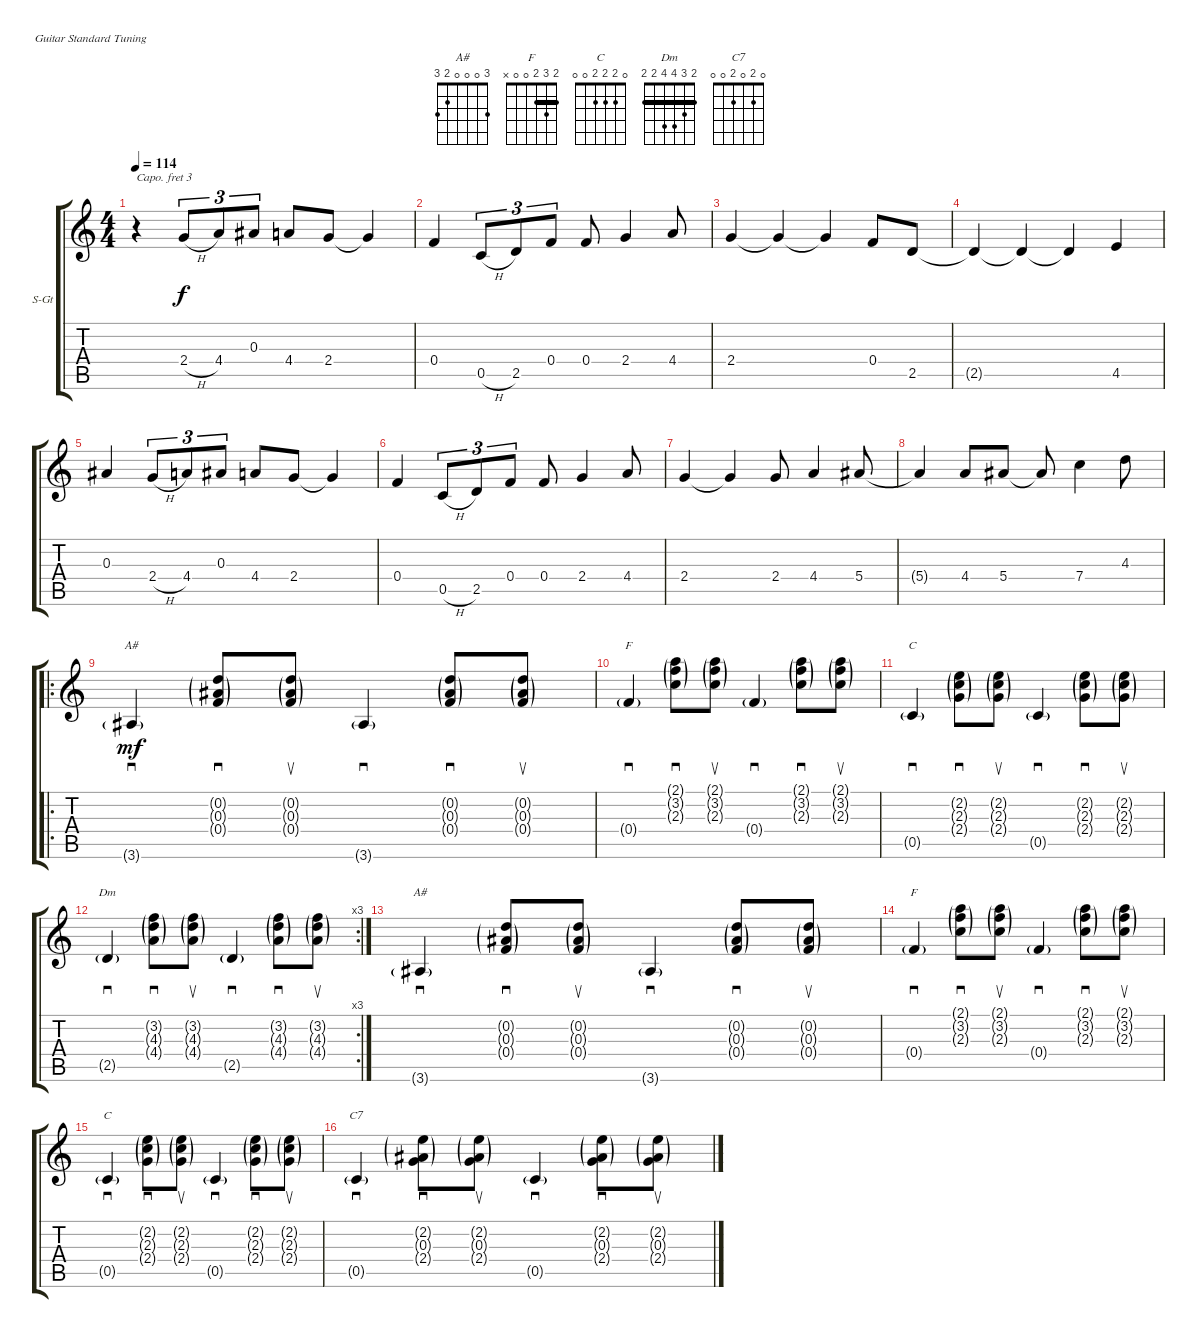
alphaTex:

\bracketExtendMode groupsimilarinstruments
\firstSystemTrackNameOrientation horizontal
\otherSystemsTrackNameOrientation horizontal
\track ("Guitare - Capo 3" "S-Gt") {instrument acousticguitarsteel}
\staff {score tabs}
\capo 3
\tuning (E4 B3 G3 D3 A2 E2)
\chord ("A#" 3 0 0 0 2 3) {showfingering false}
\chord ("F" 2 3 2 0 0 x) {showfingering false barre 2}
\chord ("C" 0 2 2 2 0 0) {showfingering false}
\chord ("Dm" 2 3 4 4 2 2) {showfingering false barre (2 2)}
\chord ("C7" 0 2 0 2 0 0) {showfingering false}
\ts (4 4)
\tempo 114
\clef g2
\ks c
r.4{dy f} 2.4{h}.8{tu (3 2)} 4.4.8{tu (3 2)} 0.3.8{tu (3 2)} 4.4.8 2.4.8 2.4{t}.4 |
0.4.4 0.5{h}.8{tu (3 2)} 2.5.8{tu (3 2)} 0.4.8{tu (3 2)} 0.4.8 2.4.4 4.4.8 |
2.4.4 2.4{t}.4 2.4{t}.4 0.4.8 2.5.8 |
2.5{t}.4 2.5{t}.4 2.5{t}.4 4.5.4 |
0.3.4 2.4{h}.8{tu (3 2)} 4.4.8{tu (3 2)} 0.3.8{tu (3 2)} 4.4.8 2.4.8 2.4{t}.4 |
0.4.4 0.5{h}.8{tu (3 2)} 2.5.8{tu (3 2)} 0.4.8{tu (3 2)} 0.4.8 2.4.4 4.4.8 |
2.4.4 2.4{t}.4 2.4.8 4.4.4 5.4.8 |
5.4{t}.4 4.4.8 5.4.8 5.4{t}.8 7.4.4 4.3.8 |
\ro
3.6{g}.4{sd ch "A#" dy mf} (0.2{g} 0.3{g} 0.4{g}).8{sd} (0.2{g} 0.3{g} 0.4{g}).8{su} 3.6{g}.4{sd} (0.2{g} 0.3{g} 0.4{g}).8{sd} (0.2{g} 0.3{g} 0.4{g}).8{su} |
0.4{g}.4{sd ch "F"} (2.1{g} 3.2{g} 2.3{g}).8{sd} (2.1{g} 3.2{g} 2.3{g}).8{su} 0.4{g}.4{sd} (2.1{g} 3.2{g} 2.3{g}).8{sd} (2.1{g} 3.2{g} 2.3{g}).8{su} |
0.5{g}.4{sd ch "C"} (2.2{g} 2.3{g} 2.4{g}).8{sd} (2.2{g} 2.3{g} 2.4{g}).8{su} 0.5{g}.4{sd} (2.2{g} 2.3{g} 2.4{g}).8{sd} (2.2{g} 2.3{g} 2.4{g}).8{su} |
\rc 3
2.5{g}.4{sd ch "Dm"} (3.2{g} 4.3{g} 4.4{g}).8{sd} (3.2{g} 4.3{g} 4.4{g}).8{su} 2.5{g}.4{sd} (3.2{g} 4.3{g} 4.4{g}).8{sd} (3.2{g} 4.3{g} 4.4{g}).8{su} |
3.6{g}.4{sd ch "A#"} (0.2{g} 0.3{g} 0.4{g}).8{sd} (0.2{g} 0.3{g} 0.4{g}).8{su} 3.6{g}.4{sd} (0.2{g} 0.3{g} 0.4{g}).8{sd} (0.2{g} 0.3{g} 0.4{g}).8{su} |
0.4{g}.4{sd ch "F"} (2.1{g} 3.2{g} 2.3{g}).8{sd} (2.1{g} 3.2{g} 2.3{g}).8{su} 0.4{g}.4{sd} (2.1{g} 3.2{g} 2.3{g}).8{sd} (2.1{g} 3.2{g} 2.3{g}).8{su} |
0.5{g}.4{sd ch "C"} (2.2{g} 2.3{g} 2.4{g}).8{sd} (2.2{g} 2.3{g} 2.4{g}).8{su} 0.5{g}.4{sd} (2.2{g} 2.3{g} 2.4{g}).8{sd} (2.2{g} 2.3{g} 2.4{g}).8{su} |
0.5{g}.4{sd ch "C7"} (2.2{g} 0.3{g} 2.4{g}).8{sd} (2.2{g} 0.3{g} 2.4{g}).8{su} 0.5{g}.4{sd} (2.2{g} 0.3{g} 2.4{g}).8{sd} (2.2{g} 0.3{g} 2.4{g}).8{su}
